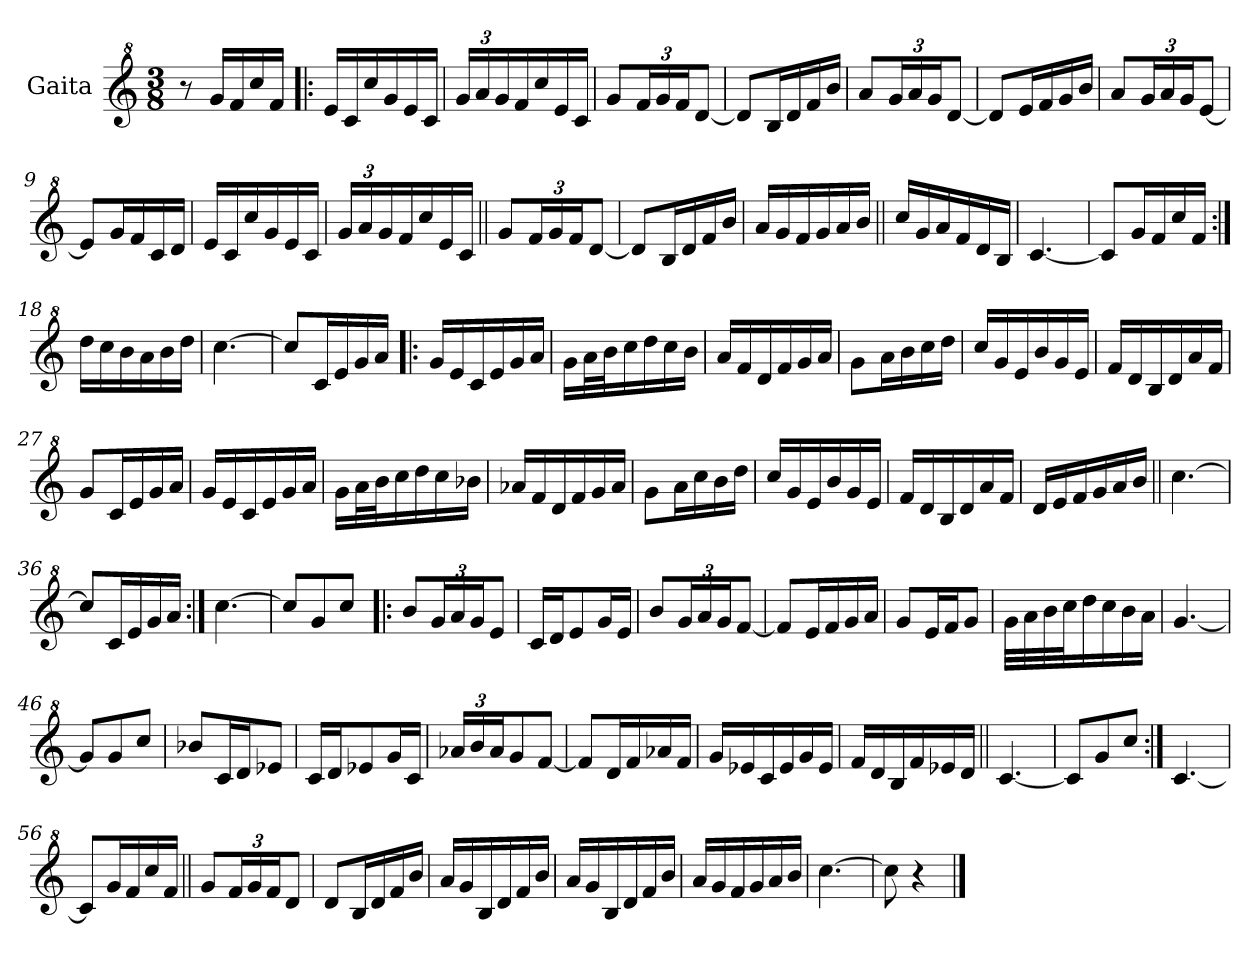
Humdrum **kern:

**kern
*part1
*staff1
*I"Gaita
*clefG^2
*k[]
*M3/8
*MM120
=1
8r
16gg/LL
16ff/
16ccc/
16ff/JJ
=2!|:
16ee/LL
16cc/
16ccc/
16gg/
16ee/
16cc/JJ
=3
*Xbrackettup
24gg/LL
24aa/
24gg/
16ff/
16ccc/
16ee/
16cc/JJ
=4
8gg/L
24ff/L
24gg/
24ff/J
[8dd/J
=5
8dd/L]
16b/L
16dd/
16ff/
16bb/JJ
=6
8aa/L
24gg/L
24aa/
24gg/J
[8dd/J
=7
8dd/L]
16ee/L
16ff/
16gg/
16bb/JJ
=8
8aa/L
24gg/L
24aa/
24gg/J
[8ee/J
!!LO:LB:g=z
=9
8ee/L]
16gg/L
16ff/
16cc/
16dd/JJ
=10
16ee/LL
16cc/
16ccc/
16gg/
16ee/
16cc/JJ
=11
24gg/LL
24aa/
24gg/
16ff/
16ccc/
16ee/
16cc/JJ
=12||
8gg/L
24ff/L
24gg/
24ff/J
[8dd/J
=13
8dd/L]
16b/L
16dd/
16ff/
16bb/JJ
=14
16aa/LL
16gg/
16ff/
16gg/
16aa/
16bb/JJ
=15||
16ccc/LL
16gg/
16aa/
16ff/
16dd/
16b/JJ
=16
[4.cc/
!!LO:LB:g=z
=17
8cc/L]
16gg/L
16ff/
16ccc/
16ff/JJ
=18:|!
16ddd\LL
16ccc\
16bb\
16aa\
16bb\
16ddd\JJ
=19
[4.ccc\
=20
8ccc/L]
16cc/L
16ee/
16gg/
16aa/JJ
=21!|:
16gg/LL
16ee/
16cc/
16ee/
16gg/
16aa/JJ
=22
16gg\LL
32aa\L
32bb\J
16ccc\
16ddd\
16ccc\
16bb\JJ
=23
16aa/LL
16ff/
16dd/
16ff/
16gg/
16aa/JJ
=24
8gg\L
16aa\L
16bb\
16ccc\
16ddd\JJ
!!LO:LB:g=z
=25
16ccc/LL
16gg/
16ee/
16bb/
16gg/
16ee/JJ
=26
16ff/LL
16dd/
16b/
16dd/
16aa/
16ff/JJ
=27
8gg/L
16cc/L
16ee/
16gg/
16aa/JJ
=28
16gg/LL
16ee/
16cc/
16ee/
16gg/
16aa/JJ
=29
16gg\LL
32aa\L
32bb\J
16ccc\
16ddd\
16ccc\
16bb-X\JJ
=30
16aa-X/LL
16ff/
16dd/
16ff/
16gg/
16aa-/JJ
=31
8gg\L
16aa\L
16ccc\
16bb\
16ddd\JJ
!!LO:LB:g=z
=32
16ccc/LL
16gg/
16ee/
16bb/
16gg/
16ee/JJ
=33
16ff/LL
16dd/
16b/
16dd/
16aa/
16ff/JJ
=34
16dd/LL
16ee/
16ff/
16gg/
16aa/
16bb/JJ
=35||
[4.ccc\
=36
8ccc/L]
16cc/L
16ee/
16gg/
16aa/JJ
=37:|!
[4.ccc\
=38
8ccc/L]
8gg/
8ccc/J
=39!|:
8bb/L
24gg/L
24aa/
24gg/J
8ee/J
=40
16cc/LL
16dd/J
8ee/
16gg/L
16ee/JJ
!!LO:LB:g=z
=41
8bb/L
24gg/L
24aa/
24gg/J
[8ff/J
=42
8ff/L]
16ee/L
16ff/
16gg/
16aa/JJ
=43
8gg/L
16ee/L
16ff/J
8gg/J
=44
32gg\LLL
32aa\
32bb\
32ccc\J
16ddd\
16ccc\
16bb\
16aa\JJ
=45
[4.gg/
=46
8gg/L]
8gg/
8ccc/J
=47
8bb-X/L
16cc/L
16dd/J
8ee-X/J
=48
16cc/LL
16dd/J
8ee-X/
16gg/L
16cc/JJ
=49
24aa-X/LL
24bb/
24aa-/J
8gg/
[8ff/J
!!LO:LB:g=z
=50
8ff/L]
16dd/L
16ff/
16aa-X/
16ff/JJ
=51
16gg/LL
16ee-X/
16cc/
16ee-/
16gg/
16ee-/JJ
=52
16ff/LL
16dd/
16b/
16ff/
16ee-X/
16dd/JJ
=53||
[4.cc/
=54
8cc/L]
8gg/
8ccc/J
=55:|!
[4.cc/
=56
8cc/L]
16gg/L
16ff/
16ccc/
16ff/JJ
=57||
8gg/L
24ff/L
24gg/
24ff/J
8dd/J
=58
8dd/L
16b/L
16dd/
16ff/
16bb/JJ
!!LO:LB:g=z
=59
16aa/LL
16gg/
16b/
16dd/
16ff/
16bb/JJ
=60
16aa/LL
16gg/
16b/
16dd/
16ff/
16bb/JJ
=61
16aa/LL
16gg/
16ff/
16gg/
16aa/
16bb/JJ
=62
[4.ccc\
=63
8ccc\]
4r
==
*-
